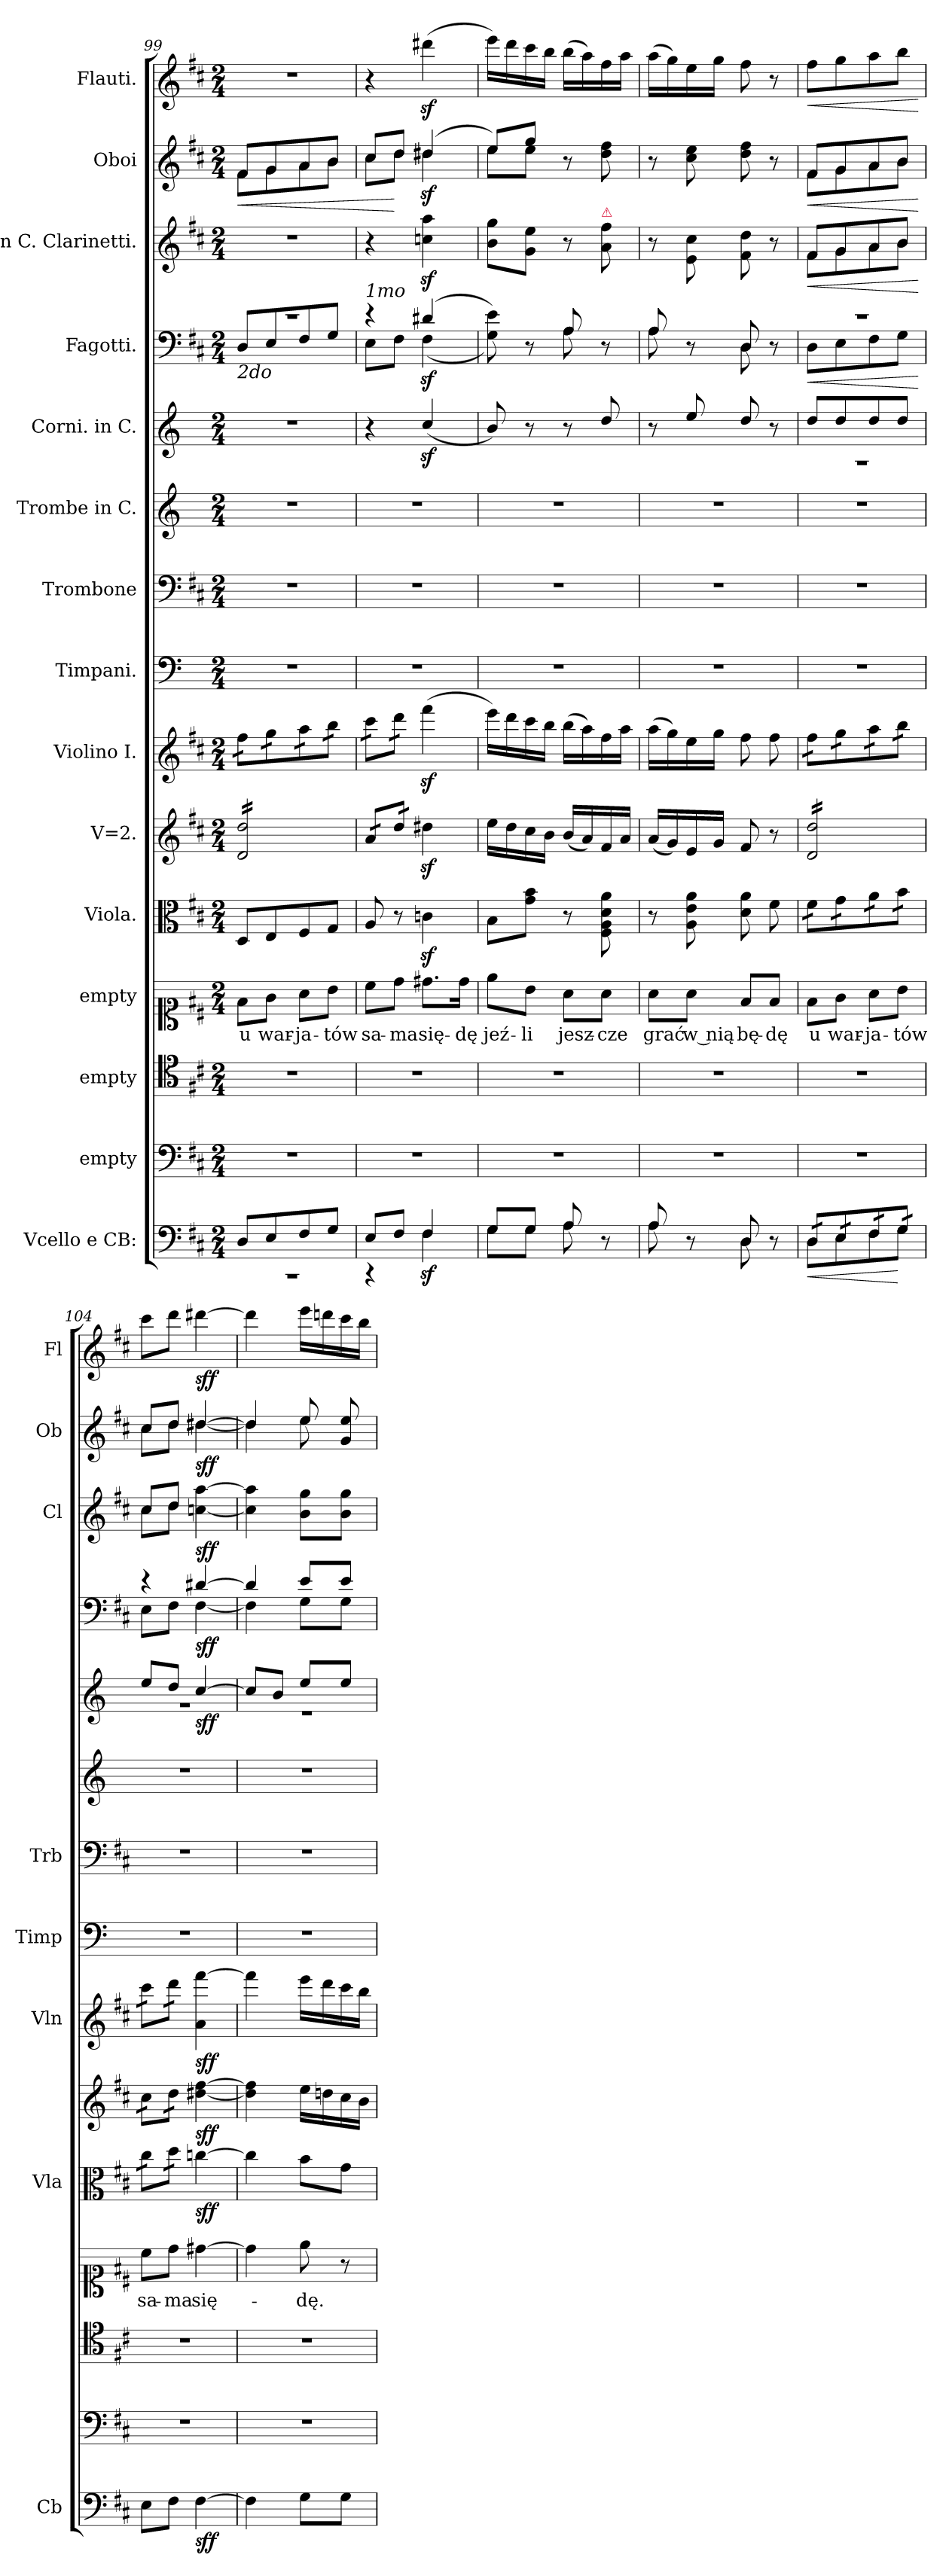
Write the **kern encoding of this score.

**kern	**dynam	**kern	**kern	**kern	**text	**kern	**dynam	**kern	**dynam	**kern	**dynam	**kern	**kern	**kern	**kern	**dynam	**kern	**dynam	**kern	**dynam	**kern	**dynam	**kern	**dynam
*part15	*part15	*part14	*part13	*part12	*part12	*part11	*part11	*part10	*part10	*part9	*part9	*part8	*part7	*part6	*part5	*part5	*part4	*part4	*part3	*part3	*part2	*part2	*part1	*part1
*staff15	*staff15	*staff14	*staff13	*staff12	*staff12	*staff11	*staff11	*staff10	*staff10	*staff9	*staff9	*staff8	*staff7	*staff6	*staff5	*staff5	*staff4	*staff4	*staff3	*staff3	*staff2	*staff2	*staff1	*staff1
*I"Vcello e CB:	*	*I"empty	*I"empty	*I"empty	*	*I"Viola.	*	*I"V=2.	*	*I"Violino I.	*	*I"Timpani.	*I"Trombone	*I"Trombe in C.	*I"Corni. in C.	*	*I"Fagotti.	*	*I"in C. Clarinetti.	*	*I"Oboi	*	*I"Flauti.	*
*I'Cb	*	*	*	*	*	*I'Vla	*	*	*	*I'Vln	*	*I'Timp	*I'Trb	*	*	*	*	*	*I'Cl	*	*I'Ob	*	*I'Fl	*
*clefF4	*	*clefF4	*clefC4	*clefC1	*	*clefC3	*	*clefG2	*	*clefG2	*	*clefF4	*clefF4	*clefG2	*clefG2	*	*clefF4	*	*clefG2	*	*clefG2	*	*clefG2	*
*k[f#c#]	*	*k[f#c#]	*k[f#c#]	*k[f#c#]	*	*k[f#c#]	*	*k[f#c#]	*	*k[f#c#]	*	*k[]	*k[f#c#]	*k[]	*k[]	*	*k[f#c#]	*	*k[f#c#]	*	*k[f#c#]	*	*k[f#c#]	*
*M2/4	*	*M2/4	*M2/4	*M2/4	*	*M2/4	*	*M2/4	*	*M2/4	*	*M2/4	*M2/4	*M2/4	*M2/4	*	*M2/4	*	*M2/4	*	*M2/4	*	*M2/4	*
=99	=99	=99	=99	=99	=99	=99	=99	=99	=99	=99	=99	=99	=99	=99	=99	=99	=99	=99	=99	=99	=99	=99	=99	=99
*^	*	*	*	*	*	*	*	*	*	*	*	*	*	*	*	*	*^	*	*	*	*^	*	*	*
!	!	!	!	!	!	!	!	!	!	!	!	!	!	!	!	!	!	!LO:TX:b:i:t=2do	!	!	!	!	!	!	!	!	!
!	!	!	!	!	!	!	!	!	!	!	!	!	!	!	!	!	!	!	!	!	!	!	!	!	!LO:HP:b	!	!
*	*	*	*	*	*	*	*	*	*tremolo	*	*	*	*	*	*	*	*	*	*	*	*	*	*	*	*	*	*
*	*	*	*	*	*	*	*	*	*	*	*tremolo	*	*	*	*	*	*	*	*	*	*	*	*	*	*	*	*
2rCC	8D/L	.	2r	2r	8f#\L	u	8D/L	.	16d/ 16dd/LL	.	16ff#\LL	.	2r	2r	2r	2r	.	2r	8D/L	.	2r	.	8f#/L	8f#\L	<	2r	.
.	.	.	.	.	.	.	.	.	16d/ 16dd/	.	16ff#\	.	.	.	.	.	.	.	.	.	.	.	.	.	.	.	.
.	8E/	.	.	.	8g\J	war-	8E/	.	16d/ 16dd/	.	16gg\	.	.	.	.	.	.	.	8E/	.	.	.	8g/	8g\	.	.	.
.	.	.	.	.	.	.	.	.	16d/ 16dd/	.	16gg\	.	.	.	.	.	.	.	.	.	.	.	.	.	.	.	.
.	8F#/	.	.	.	8a\L	-ja-	8F#/	.	16d/ 16dd/	.	16aa\	.	.	.	.	.	.	.	8F#/	.	.	.	8a/	8a\	.	.	.
.	.	.	.	.	.	.	.	.	16d/ 16dd/	.	16aa\	.	.	.	.	.	.	.	.	.	.	.	.	.	.	.	.
.	8G/J	.	.	.	8b\J	-tów	8G/J	.	16d/ 16dd/	.	16bb\	.	.	.	.	.	.	.	8G/J	.	.	.	8b/J	8b\J	.	.	.
.	.	.	.	.	.	.	.	.	16d/ 16dd/JJ	.	16bb\JJ	.	.	.	.	.	.	.	.	.	.	.	.	.	.	.	.
=100	=100	=100	=100	=100	=100	=100	=100	=100	=100	=100	=100	=100	=100	=100	=100	=100	=100	=100	=100	=100	=100	=100	=100	=100	=100	=100	=100
!	!	!	!	!	!	!	!	!	!	!	!	!	!	!	!	!	!	!LO:TX:a:i:t=1mo	!	!	!	!	!	!	!	!	!
4rCC	8E/L	.	2r	2r	8cc#\L	sa-	8A/	.	16a/LL	.	16ccc#\LL	.	2r	2r	2r	4r	.	4r	8E\L	.	4r	.	8cc#/L	8cc#\L	.	4r	.
.	.	.	.	.	.	.	.	.	16a/	.	16ccc#\	.	.	.	.	.	.	.	.	.	.	.	.	.	.	.	.
.	8F#/J	.	.	.	8dd\J	-ma	8r	.	16dd/	.	16ddd\	.	.	.	.	.	.	.	8F#\J	.	.	.	8dd/J	8dd\J	[	.	.
.	.	.	.	.	.	.	.	.	16dd/JJ	.	16ddd\JJ	.	.	.	.	.	.	.	.	.	.	.	.	.	.	.	.
*	*	*	*	*	*	*	*	*	*	*	*Xtremolo	*	*	*	*	*	*	*	*	*	*	*	*	*	*	*	*
*	*	*	*	*	*	*	*	*	*Xtremolo	*	*	*	*	*	*	*	*	*	*	*	*	*	*	*	*	*	*
4F#/	4F#z\	.	.	.	8.dd#X\L	się-	4cnz\	.	4dd#Xz\	.	(4fff#z\	.	.	.	.	(4ccz/	.	(4d#X/	(4F#z\	.	4ccnz\ 4aaz\	.	(4dd#X/	4dd#Xz\	.	(4ddd#Xz\	.
.	.	.	.	.	16dd#\Jk	-dę	.	.	.	.	.	.	.	.	.	.	.	.	.	.	.	.	.	.	.	.	.
=101	=101	=101	=101	=101	=101	=101	=101	=101	=101	=101	=101	=101	=101	=101	=101	=101	=101	=101	=101	=101	=101	=101	=101	=101	=101	=101	=101
8G/L	8G\L	.	2r	2r	8ee\L	jeź-	8B\L	.	16ee\LL	.	16eee\LL)	.	2r	2r	2r	8b/)	.	8G\ 8e\))	4ryy	.	8b\ 8gg\L	.	8ee/L)	8ee\L	.	16eee\LL)	.
.	.	.	.	.	.	.	.	.	16dd\	.	16ddd\	.	.	.	.	.	.	.	.	.	.	.	.	.	.	16ddd\	.
8G/J	8G\J	.	.	.	8b\J	-li	8g\ 8b\J	.	16cc#\	.	16ccc#\	.	.	.	.	8r	.	8r	.	.	8g\ 8ee\J	.	8gg/J	8ee\J	.	16ccc#\	.
.	.	.	.	.	.	.	.	.	16b\JJ	.	16bb\JJ	.	.	.	.	.	.	.	.	.	.	.	.	.	.	16bb\JJ	.
8A/	8A\	.	.	.	8a\L	jesz-	8r	.	(16b/LL	.	(16bb\LL	.	.	.	.	8r	.	8A/	8A\	.	8r	.	8r	4ryy	.	(16bb\LL	.
.	.	.	.	.	.	.	.	.	16a/)	.	16aa\)	.	.	.	.	.	.	.	.	.	.	.	.	.	.	16aa\)	.
!	!	!	!	!	!	!	!	!	!	!	!	!	!	!	!	!	!	!	!	!	!LO:TX:a:color=crimson:t=⚠	!	!	!	!	!	!
8r	8ryy	.	.	.	8a\J	-cze	8F#\ 8A\ 8d\ 8a\	.	16f#/	.	16ff#\	.	.	.	.	8dd/	.	8r	8ryy	.	8a\ 8ff#\	.	8dd\ 8ff#\	.	.	16ff#\	.
.	.	.	.	.	.	.	.	.	16a/JJ	.	16aa\JJ	.	.	.	.	.	.	.	.	.	.	.	.	.	.	16aa\JJ	.
*	*	*	*	*	*	*	*	*	*	*	*	*	*	*	*	*	*	*	*	*	*	*	*v	*v	*	*	*
=102	=102	=102	=102	=102	=102	=102	=102	=102	=102	=102	=102	=102	=102	=102	=102	=102	=102	=102	=102	=102	=102	=102	=102	=102	=102	=102
8A/	8A\	.	2r	2r	8a\L	grać	8r	.	(16a/LL	.	(16aa\LL	.	2r	2r	2r	8r	.	8A/	8A\	.	8r	.	8r	.	(16aa\LL	.
.	.	.	.	.	.	.	.	.	16g/)	.	16gg\)	.	.	.	.	.	.	.	.	.	.	.	.	.	16gg\)	.
8r	8ryy	.	.	.	8a\J	w nią	8A\ 8e\ 8a\	.	16e/	.	16ee\	.	.	.	.	8ee/	.	8r	8ryy	.	8e\ 8cc#\	.	8cc#\ 8ee\	.	16ee\	.
.	.	.	.	.	.	.	.	.	16g/JJ	.	16gg\JJ	.	.	.	.	.	.	.	.	.	.	.	.	.	16gg\JJ	.
8D/	8D\	.	.	.	8f#/L	bę-	8d\ 8a\	.	8f#/	.	8ff#\	.	.	.	.	8dd/	.	8D/	8D\	.	8f#\ 8dd\	.	8dd\ 8ff#\	.	8ff#\	.
8r	8ryy	.	.	.	8f#/J	-dę	8f#\	.	8r	.	8ff#\	.	.	.	.	8r	.	8r	8ryy	.	8r	.	8r	.	8r	.
=103	=103	=103	=103	=103	=103	=103	=103	=103	=103	=103	=103	=103	=103	=103	=103	=103	=103	=103	=103	=103	=103	=103	=103	=103	=103	=103
!	!	!LO:HP:b	!	!	!	!	!	!	!	!	!	!	!	!	!	!	!	!	!	!LO:HP:b	!	!LO:HP:b	!	!LO:HP:b	!	!LO:HP:b
*	*	*	*	*	*	*	*	*	*	*	*	*	*	*	*	*^	*	*	*	*	*^	*	*^	*	*	*
*tremolo	*	*	*	*	*	*	*	*	*	*	*	*	*	*	*	*	*	*	*	*	*	*	*	*	*	*	*	*	*
*	*	*	*	*	*	*	*tremolo	*	*	*	*	*	*	*	*	*	*	*	*	*	*	*	*	*	*	*	*	*	*
*	*	*	*	*	*	*	*	*	*tremolo	*	*	*	*	*	*	*	*	*	*	*	*	*	*	*	*	*	*	*	*
*	*	*	*	*	*	*	*	*	*	*	*tremolo	*	*	*	*	*	*	*	*	*	*	*	*	*	*	*	*	*	*
*	*	*	*	*	*	*	*	*	*	*	*	*	*	*	*	*tremolo	*	*	*	*	*	*	*	*	*	*	*	*	*
16D/LL	8D\L	<	2r	2r	8f#\L	u	16f#\LL	.	16d/ 16dd/LL	.	16ff#\LL	.	2r	2r	2r	2rA	8dd/L	.	2r	8D\L	<	8f#/L	8f#\L	<	8f#/L	8f#\L	<	8ff#\L	<
16D/	.	.	.	.	.	.	16f#\	.	16d/ 16dd/	.	16ff#\	.	.	.	.	.	.	.	.	.	.	.	.	.	.	.	.	.	.
16E/	8E\	.	.	.	8g\J	war-	16g\	.	16d/ 16dd/	.	16gg\	.	.	.	.	.	8dd/	.	.	8E\	.	8g/	8g\	.	8g/	8g\	.	8gg\	.
16E/	.	.	.	.	.	.	16g\	.	16d/ 16dd/	.	16gg\	.	.	.	.	.	.	.	.	.	.	.	.	.	.	.	.	.	.
16F#/	8F#\	.	.	.	8a\L	-ja-	16a\	.	16d/ 16dd/	.	16aa\	.	.	.	.	.	8dd/	.	.	8F#\	.	8a/	8a\	.	8a/	8a\	.	8aa\	.
16F#/	.	.	.	.	.	.	16a\	.	16d/ 16dd/	.	16aa\	.	.	.	.	.	.	.	.	.	.	.	.	.	.	.	.	.	.
16G/	8G\J	[	.	.	8b\J	-tów	16b\	.	16d/ 16dd/	.	16bb\	.	.	.	.	.	8dd/J	.	.	8G\J	.	8b/J	8b\J	.	8b/J	8b\J	.	8bb\J	.
*	*	*	*	*	*	*	*	*	*	*	*	*	*	*	*	*Xtremolo	*	*	*	*	*	*	*	*	*	*	*	*	*
16G/JJ	.	.	.	.	.	.	16b\JJ	.	16d/ 16dd/JJ	.	16bb\JJ	.	.	.	.	.	.	.	.	.	.	.	.	.	.	.	.	.	.
*Xtremolo	*	*	*	*	*	*	*	*	*	*	*	*	*	*	*	*	*	*	*	*	*	*	*	*	*	*	*	*	*
*	*	*	*	*	*	*	*	*	*	*	*	*	*	*	*	*v	*v	*	*	*	*	*v	*v	*	*v	*v	*	*	*
*v	*v	*	*	*	*	*	*	*	*	*	*	*	*	*	*	*	*	*v	*v	*	*	*	*	*	*	*
.	.	.	.	.	.	.	.	.	.	.	.	.	.	.	.	.	.	[	.	[	.	[	.	[
=104	=104	=104	=104	=104	=104	=104	=104	=104	=104	=104	=104	=104	=104	=104	=104	=104	=104	=104	=104	=104	=104	=104	=104	=104
*	*	*	*	*	*	*	*	*	*	*	*	*	*	*	*^	*	*^	*	*^	*	*^	*	*	*
8E\L	.	2r	2r	8cc#\L	sa-	16cc#\LL	.	16cc#\LL	.	16ccc#\LL	.	2r	2r	2r	8ee/L	2r	.	4r	8E\L	.	8cc#/L	8cc#\L	.	8cc#/L	8cc#\L	.	8ccc#\L	.
.	.	.	.	.	.	16cc#\	.	16cc#\	.	16ccc#\	.	.	.	.	.	.	.	.	.	.	.	.	.	.	.	.	.	.
8F#\J	.	.	.	8dd\J	-ma	16dd\	.	16dd\	.	16ddd\	.	.	.	.	8dd/J	.	.	.	8F#\J	.	8dd/J	8dd\J	.	8dd/J	8dd\J	.	8ddd\J	.
.	.	.	.	.	.	16dd\JJ	.	16dd\JJ	.	16ddd\JJ	.	.	.	.	.	.	.	.	.	.	.	.	.	.	.	.	.	.
*	*	*	*	*	*	*	*	*	*	*Xtremolo	*	*	*	*	*	*	*	*	*	*	*	*	*	*	*	*	*	*
*	*	*	*	*	*	*	*	*Xtremolo	*	*	*	*	*	*	*	*	*	*	*	*	*	*	*	*	*	*	*	*
*	*	*	*	*	*	*Xtremolo	*	*	*	*	*	*	*	*	*	*	*	*	*	*	*	*	*	*	*	*	*	*
[4F#\	sff	.	.	[4dd#X\	się-	[4ccn\	sff	[4dd#X\ [4ff#\	sff	4a\ [4fff#\	sff	.	.	.	[4cc/	.	sff	[4d#X/	[4F#\	sff	[4ccn\ [4aa\	4ryy	sff	[4dd#X/	[4dd#X\	sff	[4ddd#X\	sff
*	*	*	*	*	*	*	*	*	*	*	*	*	*	*	*	*	*	*	*	*	*v	*v	*	*	*	*	*	*
=105	=105	=105	=105	=105	=105	=105	=105	=105	=105	=105	=105	=105	=105	=105	=105	=105	=105	=105	=105	=105	=105	=105	=105	=105	=105	=105	=105
4F#\]	.	2r	2r	4dd#\]	.	4cc\]	.	4dd#]\ 4ff#]\	.	4fff#\]	.	2r	2r	2r	8cc/L]	2r	.	4d#/]	4F#\]	.	4cc]\ 4aa]\	.	4dd#/]	4dd#\]	.	4ddd#\]	.
.	.	.	.	.	.	.	.	.	.	.	.	.	.	.	8b/J	.	.	.	.	.	.	.	.	.	.	.	.
8G\L	.	.	.	8ee\	-dę.	8b\L	.	16ee\LL	.	16eee\LL	.	.	.	.	8ee/L	.	.	8e/L	8G\L	.	8b\ 8gg\L	.	8ee/	8ee\	.	16eee\LL	.
.	.	.	.	.	.	.	.	16ddn\	.	16ddd\	.	.	.	.	.	.	.	.	.	.	.	.	.	.	.	16dddn\	.
8G\J	.	.	.	8r	.	8g\J	.	16cc#\	.	16ccc#\	.	.	.	.	8ee/J	.	.	8e/J	8G\J	.	8b\ 8gg\J	.	8g/ 8ee/	8ryy	.	16ccc#\	.
.	.	.	.	.	.	.	.	16b\JJ	.	16bb\JJ	.	.	.	.	.	.	.	.	.	.	.	.	.	.	.	16bb\JJ	.
*	*	*	*	*	*	*	*	*	*	*	*	*	*	*	*v	*v	*	*	*	*	*	*	*v	*v	*	*	*
*	*	*	*	*	*	*	*	*	*	*	*	*	*	*	*	*	*v	*v	*	*	*	*	*	*	*
=	=	=	=	=	=	=	=	=	=	=	=	=	=	=	=	=	=	=	=	=	=	=	=	=
*-	*-	*-	*-	*-	*-	*-	*-	*-	*-	*-	*-	*-	*-	*-	*-	*-	*-	*-	*-	*-	*-	*-	*-	*-
